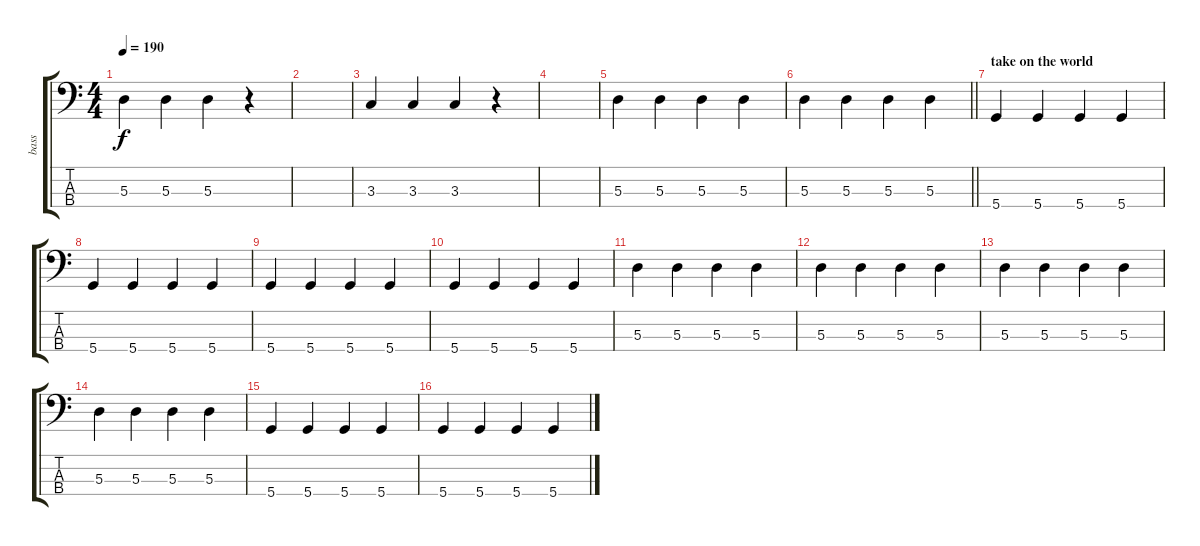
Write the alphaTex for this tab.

\track ("bass" "bass") {instrument electricbasspick}
\staff {score tabs}
\tuning (G2 D2 A1 D1) {hide}
\ts (4 4)
\tempo 190
\clef f4
\ks c
5.3.4{dy f} 5.3.4 5.3.4 r.4 |
|
3.3.4 3.3.4 3.3.4 r.4 |
|
5.3.4 5.3.4 5.3.4 5.3.4 |
\barLineRight lightlight
5.3.4 5.3.4 5.3.4 5.3.4 |
\section ("" "take on the world")
5.4.4 5.4.4 5.4.4 5.4.4 |
5.4.4 5.4.4 5.4.4 5.4.4 |
5.4.4 5.4.4 5.4.4 5.4.4 |
5.4.4 5.4.4 5.4.4 5.4.4 |
5.3.4 5.3.4 5.3.4 5.3.4 |
5.3.4 5.3.4 5.3.4 5.3.4 |
5.3.4 5.3.4 5.3.4 5.3.4 |
5.3.4 5.3.4 5.3.4 5.3.4 |
5.4.4 5.4.4 5.4.4 5.4.4 |
5.4.4 5.4.4 5.4.4 5.4.4
